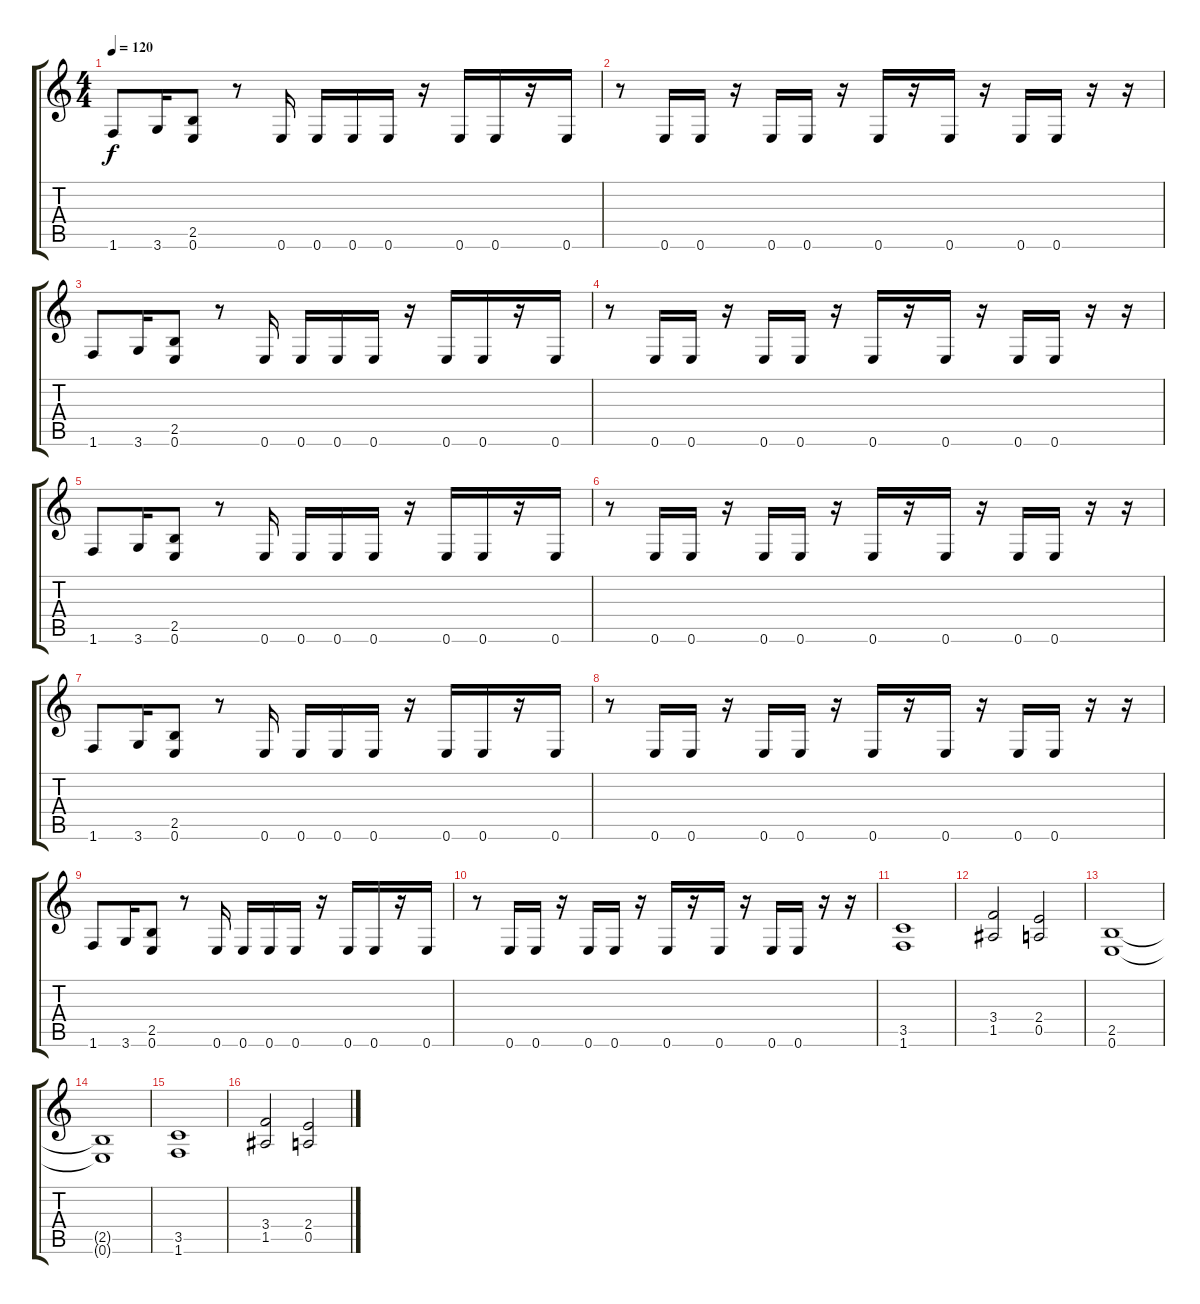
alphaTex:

\track "" {instrument distortionguitar}
\staff {score tabs}
\tuning (E4 B3 G3 D3 A2 E2) {hide}
\ts (4 4)
\tempo 120
\clef g2
\ks c
1.6.8{dy f} 3.6.16 (2.5 0.6).8 r.8 0.6.16 0.6.16 0.6.16 0.6.16 r.16 0.6.16 0.6.16 r.16 0.6.16 |
r.8 0.6.16 0.6.16 r.16 0.6.16 0.6.16 r.16 0.6.16 r.16 0.6.16 r.16 0.6.16 0.6.16 r.16 r.16 |
1.6.8 3.6.16 (2.5 0.6).8 r.8 0.6.16 0.6.16 0.6.16 0.6.16 r.16 0.6.16 0.6.16 r.16 0.6.16 |
r.8 0.6.16 0.6.16 r.16 0.6.16 0.6.16 r.16 0.6.16 r.16 0.6.16 r.16 0.6.16 0.6.16 r.16 r.16 |
1.6.8 3.6.16 (2.5 0.6).8 r.8 0.6.16 0.6.16 0.6.16 0.6.16 r.16 0.6.16 0.6.16 r.16 0.6.16 |
r.8 0.6.16 0.6.16 r.16 0.6.16 0.6.16 r.16 0.6.16 r.16 0.6.16 r.16 0.6.16 0.6.16 r.16 r.16 |
1.6.8 3.6.16 (2.5 0.6).8 r.8 0.6.16 0.6.16 0.6.16 0.6.16 r.16 0.6.16 0.6.16 r.16 0.6.16 |
r.8 0.6.16 0.6.16 r.16 0.6.16 0.6.16 r.16 0.6.16 r.16 0.6.16 r.16 0.6.16 0.6.16 r.16 r.16 |
1.6.8 3.6.16 (2.5 0.6).8 r.8 0.6.16 0.6.16 0.6.16 0.6.16 r.16 0.6.16 0.6.16 r.16 0.6.16 |
r.8 0.6.16 0.6.16 r.16 0.6.16 0.6.16 r.16 0.6.16 r.16 0.6.16 r.16 0.6.16 0.6.16 r.16 r.16 |
(3.5 1.6).1 |
(3.4 1.5).2 (2.4 0.5).2 |
(2.5 0.6).1 |
(2.5{t} 0.6{t}).1 |
(3.5 1.6).1 |
(3.4 1.5).2 (2.4 0.5).2
